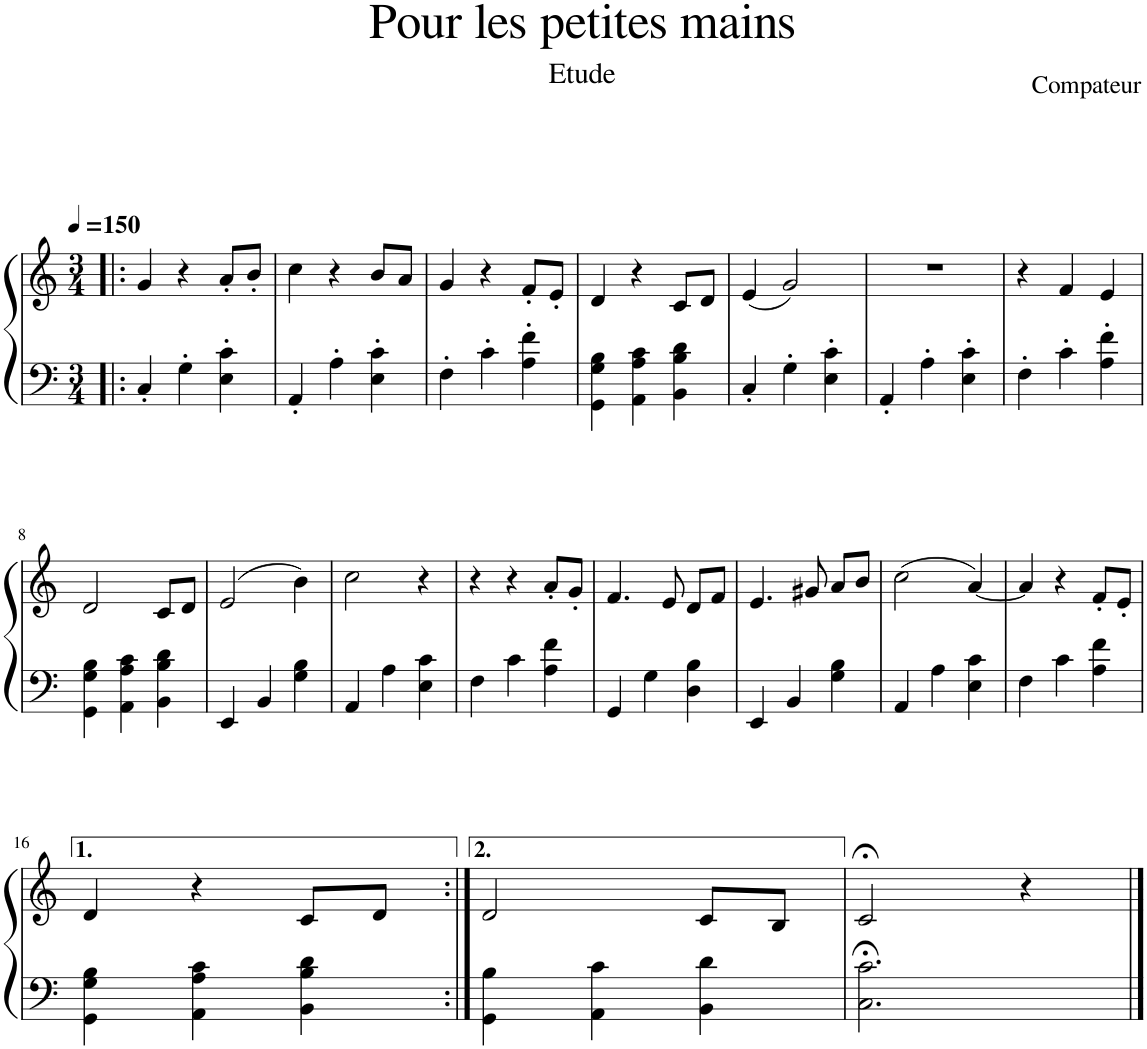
**kern	**kern
*part1	*part1
*staff2	*staff1
*I"Piano	*
*I'Pno.	*
*clefF4	*clefG2
*k[]	*k[]
*M3/4	*M3/4
*MM150	*MM150
=1!|:	=1!|:
4C'/	4g/
4G'\	4r
4E\' 4c\'	8a'/L
.	8b'/J
=2	=2
4AA'/	4cc\
4A'\	4r
4E\' 4c\'	8b/L
.	8a/J
=3	=3
4F'\	4g/
4c'\	4r
4A\' 4f\'	8f'/L
.	8e'/J
=4	=4
4GG\ 4G\ 4B\	4d/
4AA\ 4A\ 4c\	4r
4BB\ 4B\ 4d\	8c/L
.	8d/J
=5	=5
4C'/	(4e/
4G'\	2g/)
4E\' 4c\'	.
=6	=6
4AA'/	2.r
4A'\	.
4E\' 4c\'	.
=7	=7
4F'\	4r
4c'\	4f/
4A\' 4f\'	4e/
!!LO:LB:g=z
=8	=8
4GG\ 4G\ 4B\	2d/
4AA\ 4A\ 4c\	.
4BB\ 4B\ 4d\	8c/L
.	8d/J
=9	=9
4EE/	(2e/
4BB/	.
4G\ 4B\	4b\)
=10	=10
4AA/	2cc\
4A\	.
4E\ 4c\	4r
=11	=11
4F\	4r
4c\	4r
4A\ 4f\	8a'/L
.	8g'/J
=12	=12
4GG/	4.f/
4G\	.
.	8e/
4D\ 4B\	8d/L
.	8f/J
=13	=13
4EE/	4.e/
4BB/	.
.	8g#X/
4G\ 4B\	8a/L
.	8b/J
=14	=14
4AA/	(2cc\
4A\	.
4E\ 4c\	[4a/)
=15	=15
4F\	4a/]
4c\	4r
4A\ 4f\	8f'/L
.	8e'/J
!!LO:LB:g=z
=16	=16
4GG\ 4G\ 4B\	4d/
4AA\ 4A\ 4c\	4r
4BB\ 4B\ 4d\	8c/L
.	8d/J
=17:|!	=17:|!
4GG\ 4B\	2d/
4AA\ 4c\	.
4BB\ 4d\	8c/L
.	8B/J
=18	=18
2.C\;< 2.c\;<	2c;</
.	4r
==	==
*-	*-
